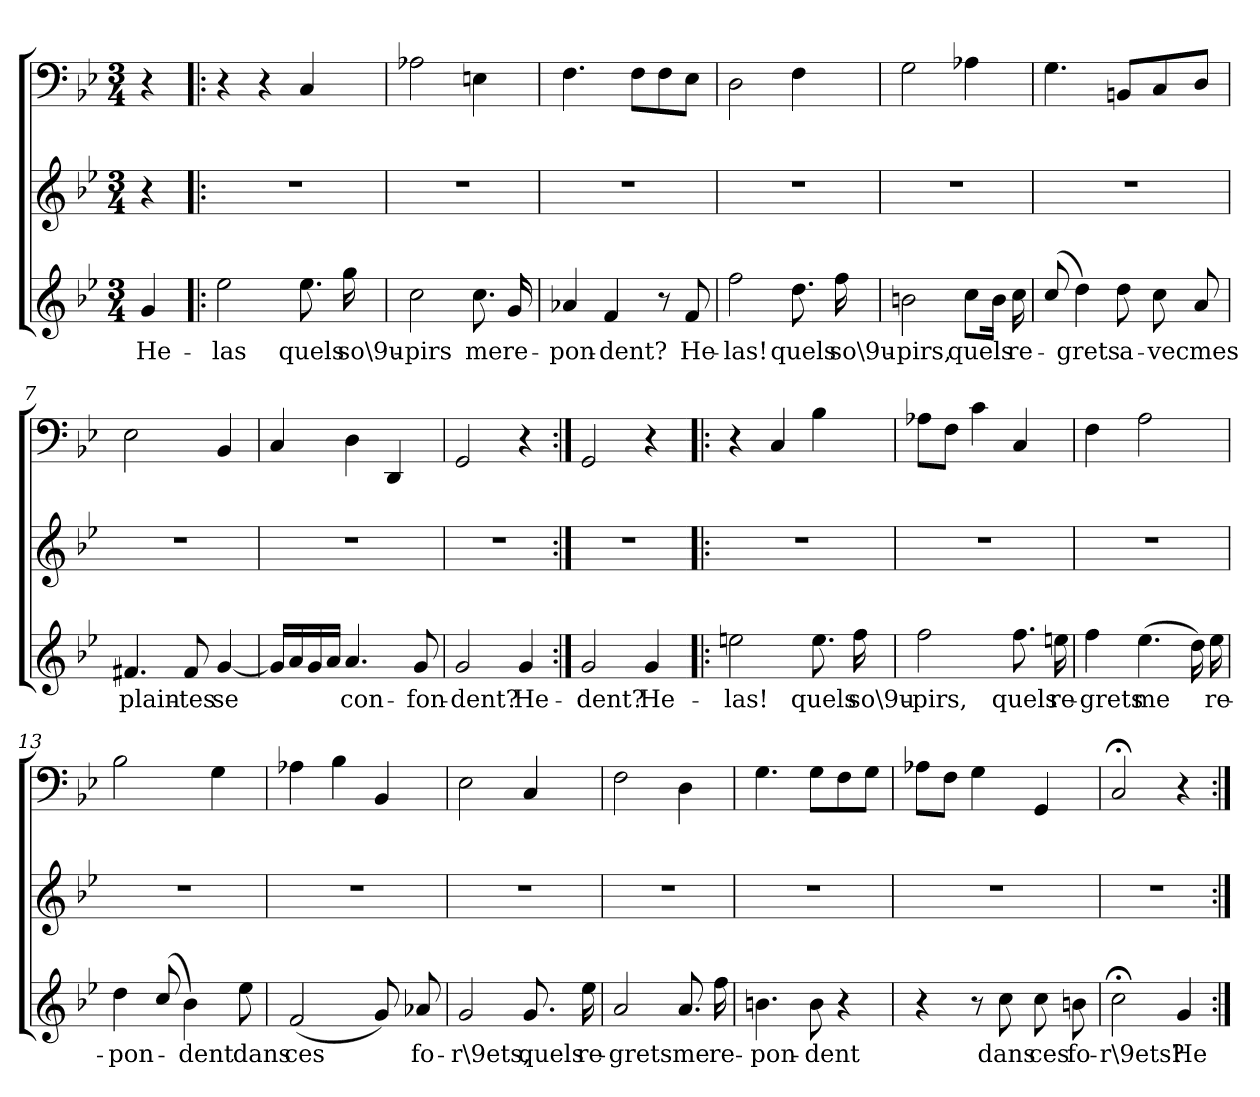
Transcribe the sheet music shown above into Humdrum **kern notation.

**kern	**text	**kern	**kern
*part3	*part3	*part2	*part1
*staff3	*staff3	*staff2	*staff1
*clefG2	*	*clefG2	*clefF4
*k[b-e-]	*	*k[b-e-]	*k[b-e-]
*g:	*	*g:	*g:
*M3/4	*	*M3/4	*M3/4
=	=	=	=
4g/	He-	4r	4r
=1!|:	=1!|:	=1!|:	=1!|:
2ee-\	-las	2.r	4r
.	.	.	4r
8.ee-\	quels	.	4C/
16gg\	so\9u-	.	.
=2	=2	=2	=2
2cc\	-pirs	2.r	2A-X\
8.cc\	me	.	4En\
16g/	re-	.	.
=3	=3	=3	=3
4a-X/	-pon-	2.r	4.F\
4f/	-dent?	.	.
.	.	.	8F\L
8r	.	.	8F\
8f/	He-	.	8E-\J
=4	=4	=4	=4
2ff\	-las!	2.r	2D\
8.dd\	quels	.	4F\
16ff\	so\9u-	.	.
=5	=5	=5	=5
2bn\	-pirs,	2.r	2G\
8cc\L	quels	.	4A-X\
16b\Jk	.	.	.
16cc\	re-	.	.
=6	=6	=6	=6
(8cc/	.	2.r	4.G\
4dd\)	-grets	.	.
8dd\	a-	.	8BBn/L
8cc\	-vec	.	8C/
8a/	mes	.	8D/J
=7	=7	=7	=7
4.f#X/	plain-	2.r	2E-\
8f#/	-tes	.	.
[4g/	se	.	4BB-/
=8	=8	=8	=8
16g/LL]	.	2.r	4C/
16a/	.	.	.
16g/	.	.	.
16a/JJ	.	.	.
4.a/	con-	.	4D\
.	.	.	4DD/
8g/	-fon-	.	.
=9	=9	=9	=9
2g/	-dent?	2.r	2GG/
4g/	He-	.	4r
=9:|!	=9:|!	=9:|!	=9:|!
2g/	-dent?	2.r	2GG/
4g/	He-	.	4r
=10!|:	=10!|:	=10!|:	=10!|:
2een\	-las!	2.r	4r
.	.	.	4C/
8.ee\	quels	.	4B-\
16ff\	so\9u-	.	.
=11	=11	=11	=11
2ff\	-pirs,	2.r	8A-X\L
.	.	.	8F\J
.	.	.	4c\
8.ff\	quels	.	4C/
16een\	re-	.	.
=12	=12	=12	=12
4ff\	-grets	2.r	4F\
(4.ee-\	me	.	2A\
16dd\)	.	.	.
16ee-\	re-	.	.
=13	=13	=13	=13
4dd\	-pon-	2.r	2B-\
(8cc/	.	.	.
4b-\)	-dent	.	.
.	.	.	4G\
8ee-\	dans	.	.
=14	=14	=14	=14
(2f/	ces	2.r	4A-X\
.	.	.	4B-\
8g/)	.	.	4BB-/
8a-X/	fo-	.	.
=15	=15	=15	=15
2g/	-r\9ets,	2.r	2E-\
8.g/	quels	.	4C/
16ee-\	re-	.	.
=16	=16	=16	=16
2a/	-grets	2.r	2F\
8.a/	me	.	4D\
16ff\	re-	.	.
=17	=17	=17	=17
4.bn\	-pon-	2.r	4.G\
8b\	-dent	.	8G\L
4r	.	.	8F\
.	.	.	8G\J
=18	=18	=18	=18
4r	.	2.r	8A-X\L
.	.	.	8F\J
8r	.	.	4G\
8cc\	dans	.	.
8cc\	ces	.	4GG/
8bn\	fo-	.	.
=19	=19	=19	=19
2cc;<\	-r\9ets?	2.r	2C;</
4g/	He-	.	4r
=:|!	=:|!	=:|!	=:|!
*-	*-	*-	*-
